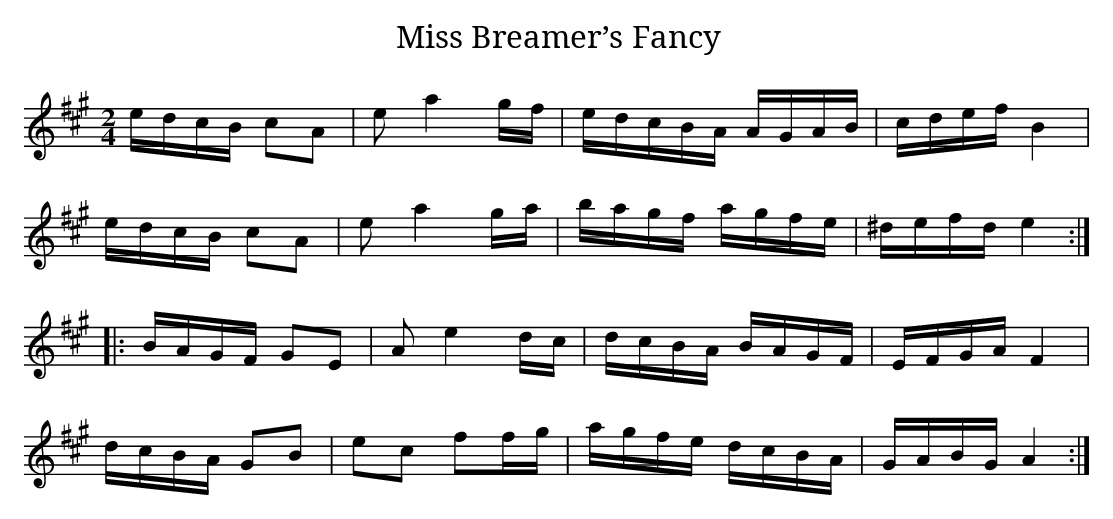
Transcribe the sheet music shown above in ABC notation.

X:1
T:Miss Breamer’s Fancy
M:2/4
L:1/8
K:A
e/d/c/B/ cA|e a2 g/f/|e/d/c/B/A/ A/G/A/B/ |c/d/e/f/ B2|
e/d/c/B/ cA|e a2 g/a/|b/a/g/f/ a/g/f/e/|^d/e/f/d/ e2:|
|:B/A/G/F/ GE|A e2 d/c/|d/c/B/A/ B/A/G/F/|E/F/G/A/ F2|
d/c/B/A/ GB|ec ff/g/|a/g/f/e/ d/c/B/A/|G/A/B/G/ A2:|]
